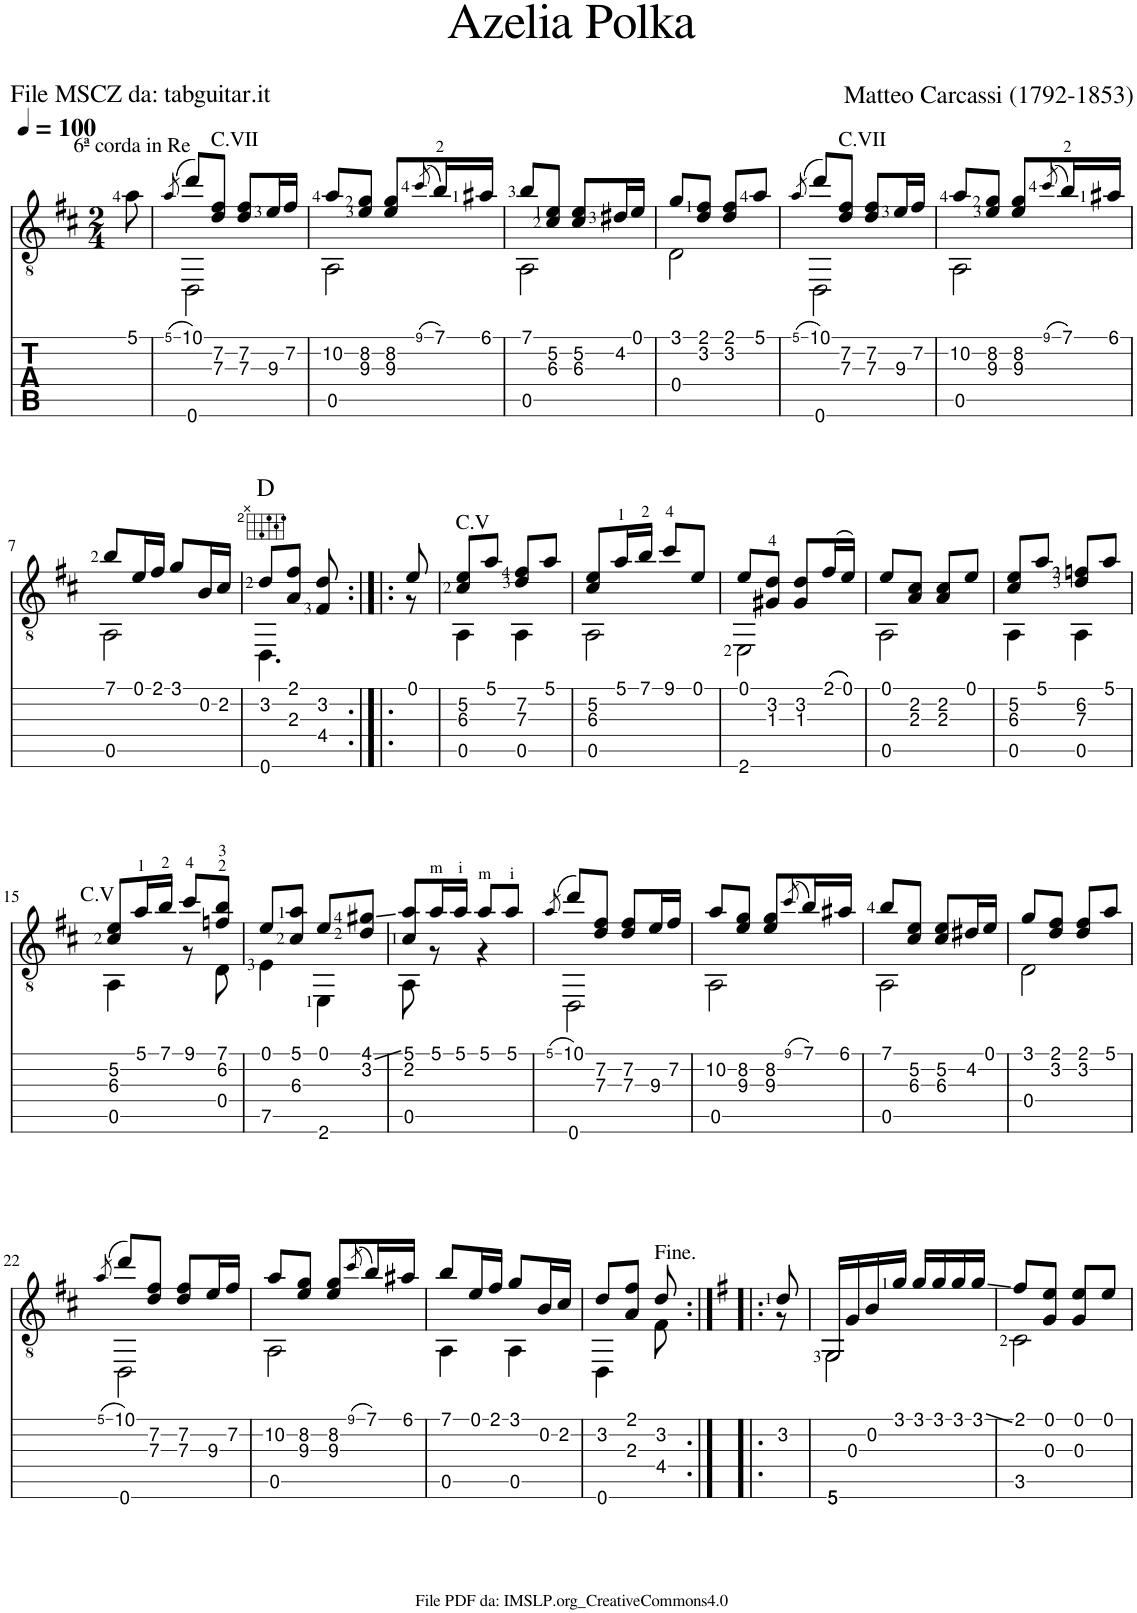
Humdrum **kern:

**kern	**kern	**harte
*part1	*part1	*part1
*staff2	*staff1	*
*I"Guitar	*	*
*I'Guit.	*	*
*stria6	*	*
*	*clefGv2	*
*k[f#c#]	*k[f#c#]	*
*M2/4	*M2/4	*
*MM100	*MM100	*
=	=	=
!	!LO:TX:a:t=6ª corda in Re	!
8a	8a\	.
=1	=1	=1
qa	(8qa/	.
*^	*^	*
8ddL	2DD	8dd/L)	2DD\	.
!	!	!LO:TX:a:t=C.VII	!	!
8d\ 8f#\J	.	8d/ 8f#/J	.	.
8d\ 8f#\L	.	8d/ 8f#/L	.	.
16eL	.	16e/L	.	.
16f#JJ	.	16f#/JJ	.	.
=2	=2	=2	=2	=2
8aL	2AA	8a/L	2AA\	.
8e\ 8g\J	.	8e/ 8g/J	.	.
8e\ 8g\L	.	8e/ 8g/L	.	.
qcc#	.	(8qcc#/	.	.
16bL	.	16b/L)	.	.
16a#JJ	.	16a#X/JJ	.	.
=3	=3	=3	=3	=3
8bL	2AA	8b/L	2AA\	.
8c#\ 8e\J	.	8c#/ 8e/J	.	.
8c#\ 8e\L	.	8c#/ 8e/L	.	.
16d#L	.	16d#X/L	.	.
16eJJ	.	16e/JJ	.	.
=4	=4	=4	=4	=4
8gL	2D	8g/L	2D\	.
8d\ 8f#\J	.	8d/ 8f#/J	.	.
8d\ 8f#\L	.	8d/ 8f#/L	.	.
8aJ	.	8a/J	.	.
=5	=5	=5	=5	=5
qa	.	(8qa/	.	.
8ddL	2DD	8dd/L)	2DD\	.
!	!	!LO:TX:a:t=C.VII	!	!
8d\ 8f#\J	.	8d/ 8f#/J	.	.
8d\ 8f#\L	.	8d/ 8f#/L	.	.
16eL	.	16e/L	.	.
16f#JJ	.	16f#/JJ	.	.
=6	=6	=6	=6	=6
8aL	2AA	8a/L	2AA\	.
8e\ 8g\J	.	8e/ 8g/J	.	.
8e\ 8g\L	.	8e/ 8g/L	.	.
qcc#	.	(8qcc#/	.	.
16bL	.	16b/L)	.	.
16a#XJJ	.	16a#X/JJ	.	.
!!LO:LB:g=z	!!
=7	=7	=7	=7	=7
8bL	2AA	8b/L	2AA\	.
16eL	.	16e/L	.	.
16f#JJ	.	16f#/JJ	.	.
8gL	.	8g/L	.	.
16BL	.	16B/L	.	.
16c#JJ	.	16c#/JJ	.	.
=8	=8	=8	=8	=8
8dL	4.DD	8d/L	4.DD\	D:maj
8A\ 8f#\J	.	8A/ 8f#/J	.	.
8F# 8dJ	.	8F#/ 8d/	.	.
=9:|!|:	=9:|!|:	=9:|!|:	=9:|!|:	=9:|!|:
8e	8r	8e/	8r	.
=10	=10	=10	=10	=10
!	!	!LO:TX:a:t=C.V	!	!
8c#\ 8e\L	4AA	8c#/ 8e/L	4AA\	.
8aJ	.	8a/J	.	.
8d\ 8f#\L	4AA	8d/ 8f#/L	4AA\	.
8aJ	.	8a/J	.	.
=11	=11	=11	=11	=11
8c#\ 8e\L	2AA	8c#/ 8e/L	2AA\	.
16aL	.	16a/L	.	.
16bJJ	.	16b/JJ	.	.
8cc#L	.	8cc#/L	.	.
8eJ	.	8e/J	.	.
=12	=12	=12	=12	=12
8eL	2EE	8e/L	2EE\	.
8G#\ 8d\J	.	8G#X/ 8d/J	.	.
8G#\ 8d\L	.	8G#/ 8d/L	.	.
16f#L	.	(16f#/L	.	.
16eJJ	.	16e/JJ)	.	.
=13	=13	=13	=13	=13
8eL	2AA	8e/L	2AA\	.
8A\ 8c#\J	.	8A/ 8c#/J	.	.
8A\ 8c#\L	.	8A/ 8c#/L	.	.
8eJ	.	8e/J	.	.
=14	=14	=14	=14	=14
8c#\ 8e\L	4AA	8c#/ 8e/L	4AA\	.
8aJ	.	8a/J	.	.
8d\ 8f\L	4AA	8d/ 8fn/L	4AA\	.
8aJ	.	8a/J	.	.
!!LO:LB:g=z	!!
=15	=15	=15	=15	=15
!	!	!LO:TX:a:t=C.V	!	!
8c#\ 8e\L	4AA	8c#/ 8e/L	4AA\	.
16aL	.	16a/L	.	.
16bJJ	.	16b/JJ	.	.
8cc#L	8r	8cc#/L	8r	.
8f\ 8b\J	8D	8fn/ 8b/J	8D\	.
=16	=16	=16	=16	=16
8eL	4E	8e/L	4E\	.
8c#\ 8a\J	.	8c#/ 8a/J	.	.
8eL	4EE	8e/L	4EE\	.
8d\ 8g#\J	.	8d/ 8g#X/J	.	.
=17	=17	=17	=17	=17
8c#\ 8a\L	8AA	8c#/ 8a/L	8AA\	.
16aL	8r	16a/L	8r	.
16aJJ	.	16a/JJ	.	.
8aL	4r	8a/L	4r	.
8aJ	.	8a/J	.	.
=18	=18	=18	=18	=18
qa	.	(8qa/	.	.
8ddL	2DD	8dd/L)	2DD\	.
8d\ 8f#\J	.	8d/ 8f#/J	.	.
8d\ 8f#\L	.	8d/ 8f#/L	.	.
16eL	.	16e/L	.	.
16f#JJ	.	16f#/JJ	.	.
=19	=19	=19	=19	=19
8aL	2AA	8a/L	2AA\	.
8e\ 8g\J	.	8e/ 8g/J	.	.
8e\ 8g\L	.	8e/ 8g/L	.	.
qcc#	.	(8qcc#/	.	.
16bL	.	16b/L)	.	.
16a#JJ	.	16a#X/JJ	.	.
=20	=20	=20	=20	=20
8bL	2AA	8b/L	2AA\	.
8c#\ 8e\J	.	8c#/ 8e/J	.	.
8c#\ 8e\L	.	8c#/ 8e/L	.	.
16d#L	.	16d#X/L	.	.
16eJJ	.	16e/JJ	.	.
=21	=21	=21	=21	=21
8gL	2D	8g/L	2D\	.
8d\ 8f#\J	.	8d/ 8f#/J	.	.
8d\ 8f#\L	.	8d/ 8f#/L	.	.
8aJ	.	8a/J	.	.
!!LO:LB:g=z	!!
=22	=22	=22	=22	=22
qa	.	(8qa/	.	.
8ddL	2DD	8dd/L)	2DD\	.
8d\ 8f#\J	.	8d/ 8f#/J	.	.
8d\ 8f#\L	.	8d/ 8f#/L	.	.
16eL	.	16e/L	.	.
16f#JJ	.	16f#/JJ	.	.
=23	=23	=23	=23	=23
8aL	2AA	8a/L	2AA\	.
8e\ 8g\J	.	8e/ 8g/J	.	.
8e\ 8g\L	.	8e/ 8g/L	.	.
qcc#	.	(8qcc#/	.	.
16bL	.	16b/L)	.	.
16a#JJ	.	16a#X/JJ	.	.
=24	=24	=24	=24	=24
8bL	4AA	8b/L	4AA\	.
16eL	.	16e/L	.	.
16f#JJ	.	16f#/JJ	.	.
8gL	4AA	8g/L	4AA\	.
16BL	.	16B/L	.	.
16c#JJ	.	16c#/JJ	.	.
=25	=25	=25	=25	=25
8dL	4DD	8d/L	4DD\	.
8A\ 8f#\J	.	8A/ 8f#/J	.	.
8dJ	8F#	8d/	8F#\	.
=26:|!|:	=26:|!|:	=26:|!|:	=26:|!|:	=26:|!|:
*k[f#]	*	*k[f#]	*	*
8d	8r	8d/	8r	.
=27	=27	=27	=27	=27
!	!	!LO:N:head=open	!	!
16GGLL	2GG	16GG/LL	2GG\	.
16GJ	.	16G/	.	.
16BL	.	16B/	.	.
16gJJ	.	16g/JJ	.	.
16gLL	.	16g/LL	.	.
16gJ	.	16g/	.	.
16gL	.	16g/	.	.
16gJJ	.	16g/JJ	.	.
=28	=28	=28	=28	=28
8f#L	2C	8f#/L	2C\	.
8G\ 8e\J	.	8G/ 8e/J	.	.
8G\ 8e\L	.	8G/ 8e/L	.	.
8eJ	.	8e/J	.	.
*v	*v	*	*	*
*	*v	*v	*
=	=	=
*-	*-	*-
